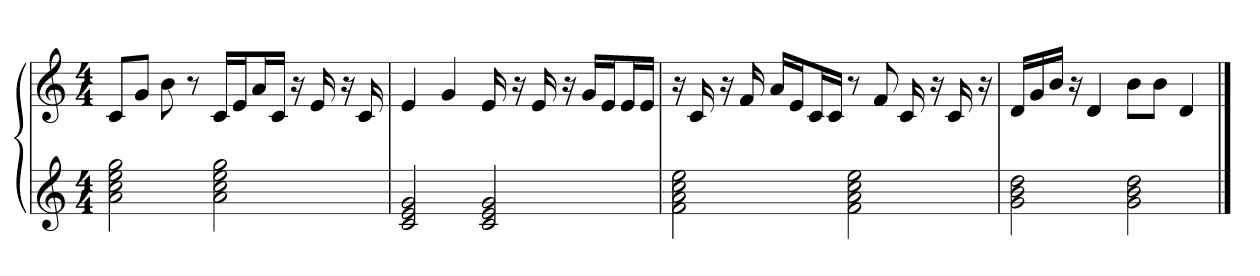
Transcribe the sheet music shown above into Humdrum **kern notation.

**kern	**kern
*part2	*part1
*staff2	*staff1
*clefG2	*clefG2
*M4/4	*M4/4
*MM66	*MM66
=1	=1
2a 2cc 2ee 2gg	8c/L
.	8g/J
.	8b
.	8r
2a 2cc 2ee 2gg	16c/LL
.	16e/J
.	16a/L
.	16c/JJ
.	16r
.	16e
.	16r
.	16c
=2	=2
2c 2e 2g	4e
.	4g
2c 2e 2g	16e
.	16r
.	16e
.	16r
.	16g/LL
.	16e/J
.	16e/L
.	16e/JJ
=3	=3
2f 2a 2cc 2ee	16r
.	16c
.	16r
.	16f
.	16a/LL
.	16e/J
.	16c/L
.	16c/JJ
2f 2a 2cc 2ee	8r
.	8f
.	16c
.	16r
.	16c
.	16r
=4	=4
2g 2b 2dd	16d/LL
.	16g/
.	16b/JJ
.	16r
.	4d
2g 2b 2dd	8b\L
.	8b\J
.	4d
==	==
*-	*-
